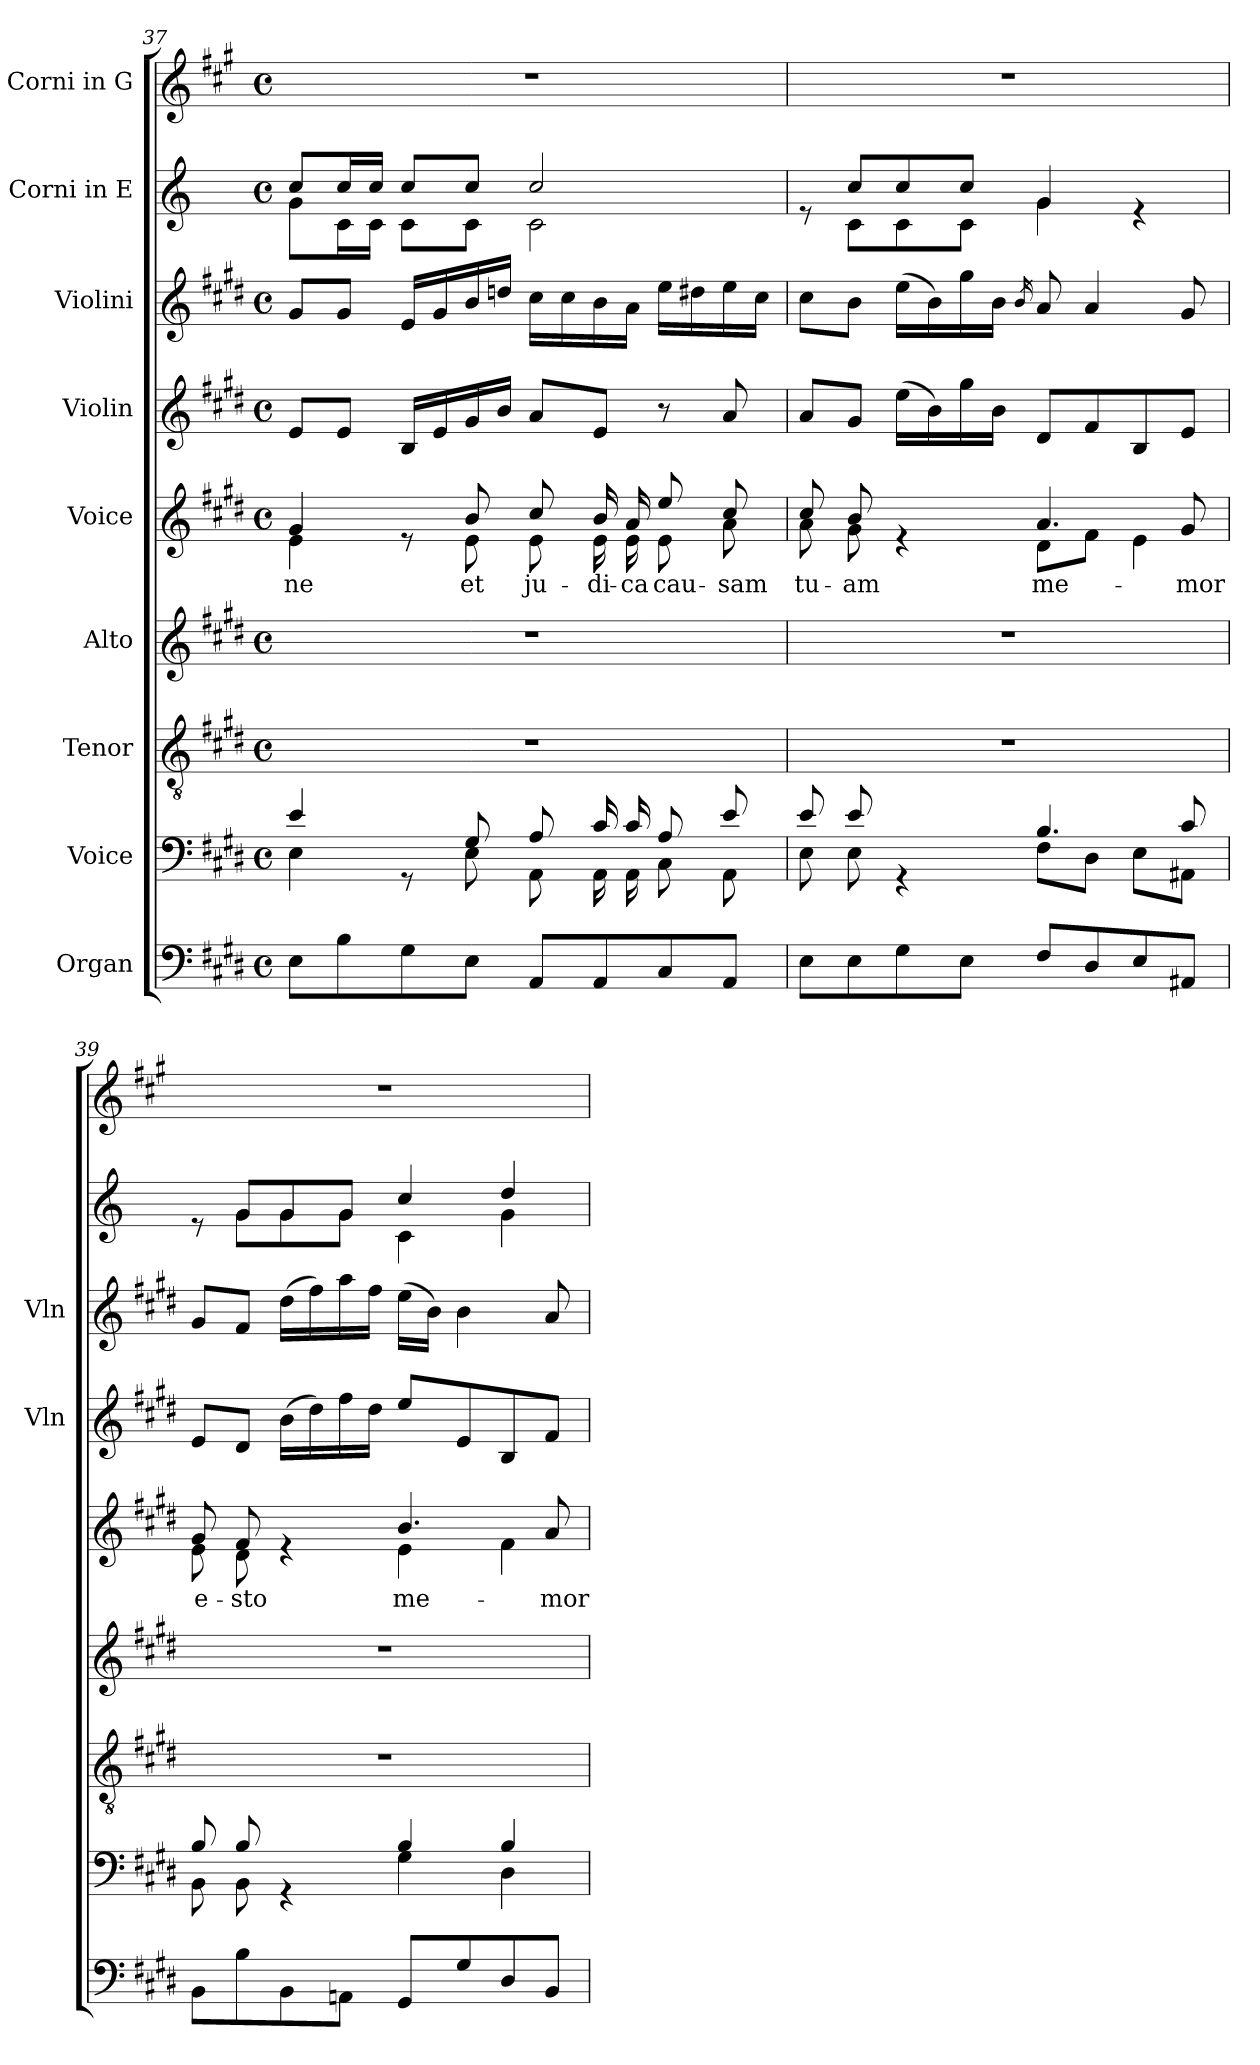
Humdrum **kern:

**kern	**kern	**kern	**kern	**kern	**text	**kern	**kern	**kern	**kern
*part9	*part8	*part7	*part6	*part5	*part5	*part4	*part3	*part2	*part1
*staff9	*staff8	*staff7	*staff6	*staff5	*staff5	*staff4	*staff3	*staff2	*staff1
*I"Organ	*I"Voice	*I"Tenor	*I"Alto	*I"Voice	*	*I"Violin	*I"Violini	*I"Corni in E	*I"Corni in G
*	*	*	*	*	*	*I'Vln	*I'Vln	*	*
*clefF4	*clefF4	*clefGv2	*clefG2	*clefG2	*	*clefG2	*clefG2	*clefG2	*clefG2
*	*	*	*	*	*	*	*	*ITrd5c8	*ITrd3c5
*k[f#c#g#d#]	*k[f#c#g#d#]	*k[f#c#g#d#]	*k[f#c#g#d#]	*k[f#c#g#d#]	*	*k[f#c#g#d#]	*k[f#c#g#d#]	*k[f#c#g#d#]	*k[f#c#g#d#]
*M4/4	*M4/4	*M4/4	*M4/4	*M4/4	*	*M4/4	*M4/4	*M4/4	*M4/4
*met(c)	*met(c)	*met(c)	*met(c)	*met(c)	*	*met(c)	*met(c)	*met(c)	*met(c)
=37	=37	=37	=37	=37	=37	=37	=37	=37	=37
*	*^	*	*	*	*	*	*	*	*
!	!	!	!	!	!	!LO:LY:b	!	!	!	!
*	*	*	*	*	*^	*	*	*	*^	*
8E\L	4e/	4E\	1r	1r	4g#/	4e\	-ne	8e/L	8g#/L	8e/L	8B\L	1r
8B\	.	.	.	.	.	.	.	8e/J	8g#/J	16e/L	16E\L	.
.	.	.	.	.	.	.	.	.	.	16e/JJ	16E\JJ	.
8G#\	8rGG	8ryy	.	.	8re	8ryy	.	16B/LL	16e/LL	8e/L	8E\L	.
.	.	.	.	.	.	.	.	16e/	16g#/	.	.	.
!	!	!	!	!	!	!	!LO:LY:b	!	!	!	!	!
8E\J	8G#/	8E\	.	.	8b/	8e\	et	16g#/	16b/	8e/J	8E\J	.
.	.	.	.	.	.	.	.	16b/JJ	16ddn/JJ	.	.	.
!	!	!	!	!	!	!	!LO:LY:b	!	!	!	!	!
8AA/L	8A/	8AA\	.	.	8cc#/	8e\	ju-	8a/L	16cc#\LL	2e/	2E\	.
.	.	.	.	.	.	.	.	.	16cc#\	.	.	.
!	!	!	!	!	!	!	!LO:LY:b	!	!	!	!	!
8AA/	16c#/	16AA\	.	.	16b/	16e\	-di-	8e/J	16b\	.	.	.
!	!	!	!	!	!	!	!LO:LY:b	!	!	!	!	!
.	16c#/	16AA\	.	.	16a/	16e\	-ca	.	16a\JJ	.	.	.
!	!	!	!	!	!	!	!LO:LY:b	!	!	!	!	!
8C#/	8A/	8C#\	.	.	8ee/	8e\	cau-	8r	16ee\LL	.	.	.
.	.	.	.	.	.	.	.	.	16dd#X\	.	.	.
!	!	!	!	!	!	!	!LO:LY:b	!	!	!	!	!
8AA/J	8e/	8AA\	.	.	8cc#/	8a\	-sam	8a/	16ee\	.	.	.
.	.	.	.	.	.	.	.	.	16cc#\JJ	.	.	.
!!LO:LB:g=z
=38	=38	=38	=38	=38	=38	=38	=38	=38	=38	=38	=38	=38
!	!	!	!	!	!	!	!LO:LY:b	!	!	!	!	!
8E\L	8e/	8E\	1r	1r	8cc#/	8a\	tu-	8a/L	8cc#\L	8re	8ryy	1r
!	!	!	!	!	!	!	!LO:LY:b	!	!	!	!	!
8E\	8e/	8E\	.	.	8b/	8g#\	-am	8g#/J	8b\J	8e/L	8E\L	.
8G#\	4rGG	4ryy	.	.	4re	4ryy	.	(16ee\LL	(16ee\LL	8e/	8E\	.
.	.	.	.	.	.	.	.	16b\)	16b\)	.	.	.
8E\J	.	.	.	.	.	.	.	16gg#\	16gg#\	8e/J	8E\J	.
.	.	.	.	.	.	.	.	16b\JJ	16b\JJ	.	.	.
.	.	.	.	.	.	.	.	.	16qb/	.	.	.
!	!	!	!	!	!	!	!LO:LY:b	!	!	!	!	!
8F#/L	4.B/	8F#\L	.	.	4.a/	8d#\L	me-	8d#/L	8a/	4B/	4B\	.
8D#/	.	8D#\J	.	.	.	8f#\J	.	8f#/	4a/	.	.	.
8E/	.	8E\L	.	.	.	4e\	.	8B/	.	4re	4ryy	.
!	!	!	!	!	!	!	!LO:LY:b	!	!	!	!	!
8AA#X/J	8c#/	8AA#X\J	.	.	8g#/	.	-mor	8e/J	8g#/	.	.	.
=39	=39	=39	=39	=39	=39	=39	=39	=39	=39	=39	=39	=39
!	!	!	!	!	!	!	!LO:LY:b	!	!	!	!	!
8BB\L	8B/	8BB\	1r	1r	8g#/	8e\	e-	8e/L	8g#/L	8re	8ryy	1r
!	!	!	!	!	!	!	!LO:LY:b	!	!	!	!	!
8B\	8B/	8BB\	.	.	8f#/	8d#\	-sto	8d#/J	8f#/J	8B/L	8B\L	.
8BB\	4rGG	4ryy	.	.	4re	4ryy	.	(16b\LL	(16dd#\LL	8B/	8B\	.
.	.	.	.	.	.	.	.	16dd#\)	16ff#\)	.	.	.
8AAn\J	.	.	.	.	.	.	.	16ff#\	16aa\	8B/J	8B\J	.
.	.	.	.	.	.	.	.	16dd#\JJ	16ff#\JJ	.	.	.
!	!	!	!	!	!	!	!LO:LY:b	!	!	!	!	!
8GG#/L	4B/	4G#\	.	.	4.b/	4e\	me-	8ee/L	(16ee\LL	4e/	4E\	.
.	.	.	.	.	.	.	.	.	16b\JJ)	.	.	.
8G#/	.	.	.	.	.	.	.	8e/	4b\	.	.	.
8D#/	4B/	4D#\	.	.	.	4f#\	.	8B/	.	4f#/	4B\	.
!	!	!	!	!	!	!	!LO:LY:b	!	!	!	!	!
8BB/J	.	.	.	.	8a/	.	-mor	8f#/J	8a/	.	.	.
*	*v	*v	*	*	*v	*v	*	*	*	*v	*v	*
=	=	=	=	=	=	=	=	=	=
*-	*-	*-	*-	*-	*-	*-	*-	*-	*-
